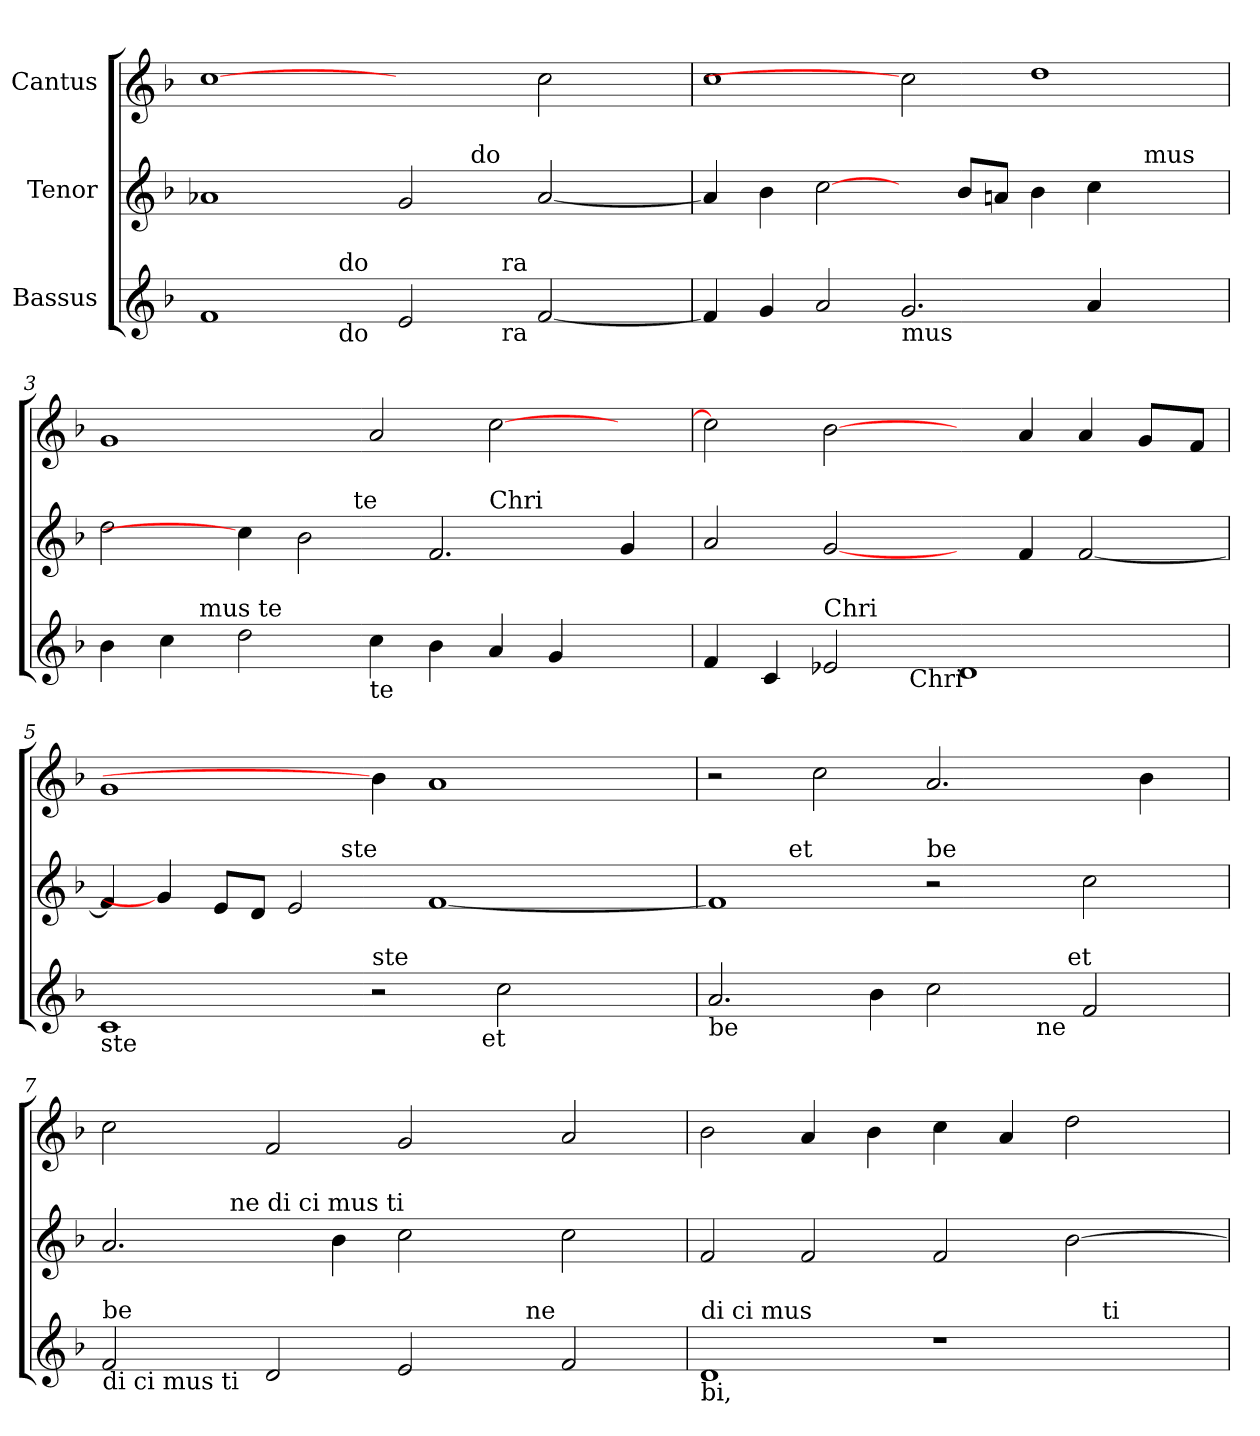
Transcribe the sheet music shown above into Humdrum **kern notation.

**kern	**kern	**kern
*part3	*part2	*part1
*staff3	*staff2	*staff1
*I"Bassus	*I"Tenor	*I"Cantus
*clefG2	*clefG2	*clefG2
*ITrd7c12	*	*
*k[b-]	*k[b-]	*k[b-]
*F:	*F:	*F:
=1	=1	=1
!	!LO:TX:a:t=A	!
!LO:TX:a:t=A	!	!
!LO:TX:b:t=A	!	!
*^	*^	*
*	*^	*	*	*
1F	2ryy	1ryy	1a-X	1ryy	[1cc
.	8..ryy	.	.	.	.
!	!LO:TX:b:t=do	!	!	!	!
!	!LO:TX:a:t=do	!	!	!	!
.	1ryy	.	.	.	.
2E/	.	4.ryy	2g/	4ryy	2ryy
.	.	.	.	32ryy	.
!	!	!	!	!LO:TX:a:t=do	!
.	.	.	.	2ryy	.
!	!	!LO:TX:b:t=ra	!	!	!
!	!	!LO:TX:a:t=ra	!	!	!
.	.	2ryy	.	.	.
[<2F/	.	.	[<2a-/	.	2cc\
.	4ryy	.	.	.	.
.	.	.	.	8..ryy	.
.	.	8ryy	.	.	.
.	32ryy	.	.	.	.
=2	=2	=2	=2	=2	=2
!	!	!	!LO:TX:a:t=ra	!	!
*v	*v	*v	*	*	*
*	*v	*v	*
4F/]	4a-/]	1cc
4G/	4b-\	.
2A/	[2cc\	.
!LO:TX:b:t=mus	!	!
2.G/	4ryy	2cc]
.	8b-/L	.
.	8a/J	.
.	4b-\	1dd
4A/	4cc\	.
!	!LO:TX:a:t=mus	!
2ryy	2ryy	.
=3	=3	=3
*^	*^	*
*	*	*	*^	*
4B-\	4.ryy	2dd\	2ryy	1.ryy	1g
4c\	.	.	.	.	.
!	!LO:TX:a:t=mus te	!	!	!	!
.	1...ryy	.	.	.	.
2d\	.	4cc\]	4...ryy	.	.
.	.	2b-\	.	.	.
!	!	!	!LO:TX:a:t=te	!	!
.	.	.	1ryy	.	.
!LO:TX:b:t=te	!	!	!	!	!
4c\	.	.	.	.	2a/
4B-\	.	2.f/	.	.	.
!	!	!	!	!LO:TX:a:t=Chri	!
4A/	.	.	.	2.ryy	[>2cc\
4G/	.	.	.	.	.
.	.	.	4ryy	.	.
4ryy	.	4g/	.	.	4ryy
.	.	.	32ryy	.	.
*	*	*v	*v	*v	*
=4	=4	=4	=4
4F/	2ryy	2a/	2cc\]
4C/	.	.	.
!LO:TX:a:t=Chri	!	!	!
2E-X/	4ryy	[2g/	[2b-\
.	16ryy	.	.
!	!LO:TX:b:t=Chri	!	!
.	1ryy	.	.
1D	.	4ryy	4ryy
.	.	4f/	4a/
.	.	[<2f/	4a/
.	.	.	8g/L
.	8.ryy	.	.
.	.	.	8f/J
!!LO:LB:g=z
=5	=5	=5	=5
!LO:TX:b:t=ste	!	!	!
*	*	*^	*
1C	1ryy	4f/]	2ryy	1g
.	.	4g/]	.	.
.	.	8e/L	4ryy	.
.	.	8d/J	.	.
.	.	2e/	8ryy	.
.	.	.	32ryy	.
!	!	!	!LO:TX:a:t=ste	!
.	.	.	1ryy	.
!LO:TX:a:t=ste	!	!	!	!
2r	4...ryy	.	.	4b-\]
.	.	[<1f	.	1a
!	!LO:TX:b:t=et	!	!	!
.	2ryy	.	.	.
2c\	.	.	.	.
.	.	.	4ryy	.
.	4ryy	.	.	.
4ryy	.	.	.	.
.	.	.	16.ryy	.
.	32ryy	.	.	.
=6	=6	=6	=6	=6
!LO:TX:b:t=be	!	!	!	!
*	*^	*	*	*
2.A/	1ryy	1ryy	1f]	4..ryy	2r
!	!	!	!	!LO:TX:a:t=et	!
.	.	.	.	1ryy	.
.	.	.	.	.	2cc\
4B-\	.	.	.	.	.
!	!	!	!LO:TX:a:t=be	!	!
2c\	4ryy	4...ryy	2r	.	2.a/
.	8ryy	.	.	.	.
.	32ryy	.	.	.	.
!	!LO:TX:b:t=ne	!	!	!	!
.	2ryy	.	.	.	.
.	.	.	.	2ryy	.
!	!	!LO:TX:a:t=et	!	!	!
.	.	2ryy	.	.	.
2F/	.	.	2cc\	.	.
.	.	.	.	.	4b-\
.	16.ryy	.	.	.	.
.	.	.	.	16ryy	.
.	.	32ryy	.	.	.
=7	=7	=7	=7	=7	=7
!LO:TX:b:t=di ci mus ti	!	!	!	!	!
!LO:TX:a:t=be	!	!	!	!	!
*	*v	*v	*	*	*
2F/	1ryy	2.a/	4ryy	2cc\
.	.	.	8ryy	.
.	.	.	32ryy	.
!	!	!	!LO:TX:a:t=ne di ci mus ti	!
.	.	.	1ryy	.
2D/	.	.	.	2f/
.	.	4b-\	.	.
2E/	4ryy	2cc\	.	2g/
.	8ryy	.	.	.
.	32ryy	.	.	.
!	!LO:TX:a:t=ne	!	!	!
.	2ryy	.	2ryy	.
2F/	.	2cc\	.	2a/
.	16.ryy	.	16.ryy	.
=8	=8	=8	=8	=8
!LO:TX:b:t=bi,	!	!	!	!
!LO:TX:a:t=di ci mus	!	!	!	!
*	*	*v	*v	*
1D	1ryy	2f/	2b-\
.	.	2f/	4a/
.	.	.	4b-\
1r	2ryy	2f/	4cc\
.	.	.	4a/
.	16.ryy	[>2b-\	2dd\
!	!LO:TX:a:t=ti	!	!
.	4ryy	.	.
.	8ryy	.	.
.	32ryy	.	.
*v	*v	*	*
=	=	=
*-	*-	*-
